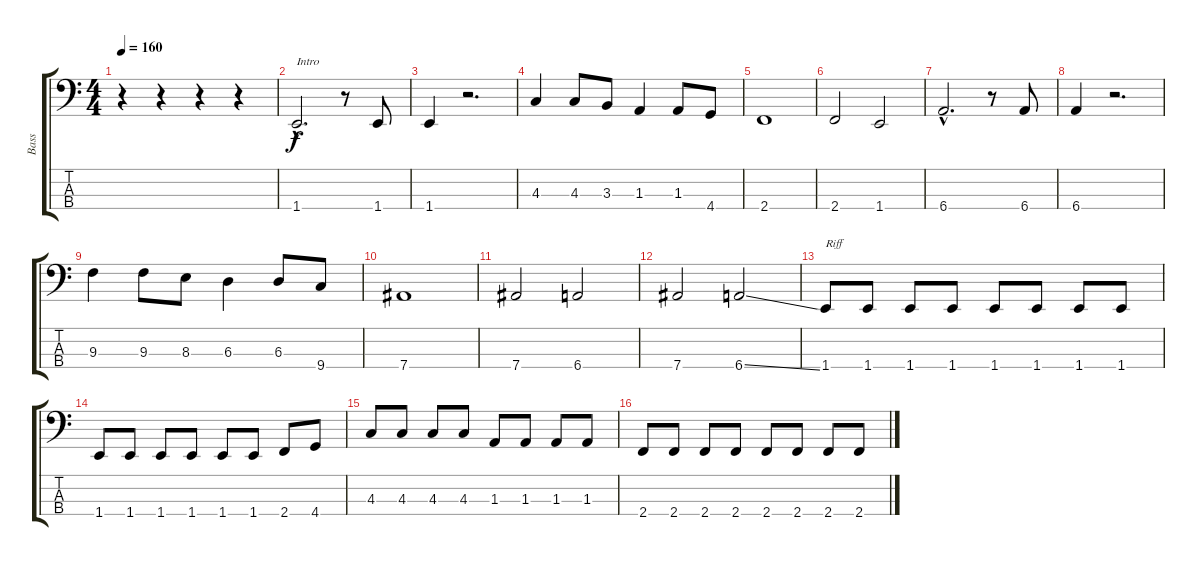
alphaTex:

\track ("Bass" "Bass") {instrument electricbassfinger}
\staff {score tabs}
\tuning (Gb2 Db2 Ab1 Eb1) {hide}
\ts (4 4)
\tempo 160
\clef f4
\ks c
r.4{dy f instrument electricbassfinger} r.4 r.4 r.4 |
1.4{hac}.2{d txt "Intro"} r.8 1.4.8 |
1.4.4 r.2{d} |
4.3.4 4.3.8 3.3.8 1.3.4 1.3.8 4.4.8 |
2.4.1 |
2.4.2 1.4.2 |
6.4{hac}.2{d} r.8 6.4.8 |
6.4.4 r.2{d} |
9.3.4 9.3.8 8.3.8 6.3.4 6.3.8 9.4.8 |
7.4.1 |
7.4.2 6.4.2 |
7.4.2 6.4{ss}.2 |
1.4.8{txt "Riff"} 1.4.8 1.4.8 1.4.8 1.4.8 1.4.8 1.4.8 1.4.8 |
1.4.8 1.4.8 1.4.8 1.4.8 1.4.8 1.4.8 2.4.8 4.4.8 |
4.3.8 4.3.8 4.3.8 4.3.8 1.3.8 1.3.8 1.3.8 1.3.8 |
2.4.8 2.4.8 2.4.8 2.4.8 2.4.8 2.4.8 2.4.8 2.4{ss}.8
